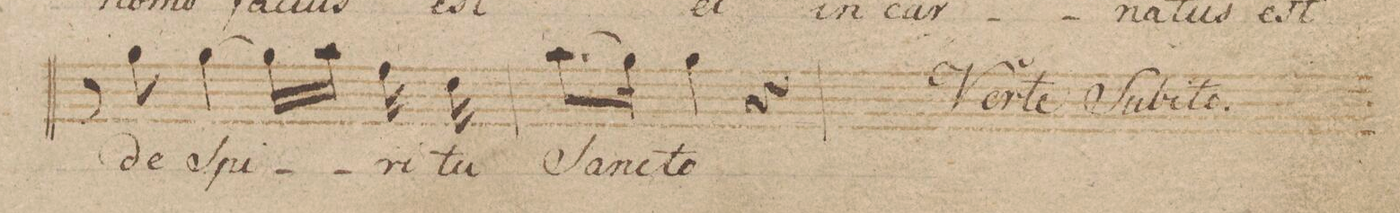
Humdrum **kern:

**kern	**text	**dynam
*I"Canto.	*	*
*clefC1	*	*
*k[b-e-a-d-]	*	*
*met(c|)	*	*
*M3/4	*	*
8r	.	.
8ee-\	de	.
[4ee-\	Spi-	.
16ee-\LL]	.	.
16ff\JJ	.	.
16dd-\	-ri-	.
16b-\	-tu	.
=94	=94	=94
(8.ff\L	San-	.
16ee-\Jk)	.	.
4ee-\	-cto	.
4r	.	.
=95	=95	=95
*-	*-	*-
